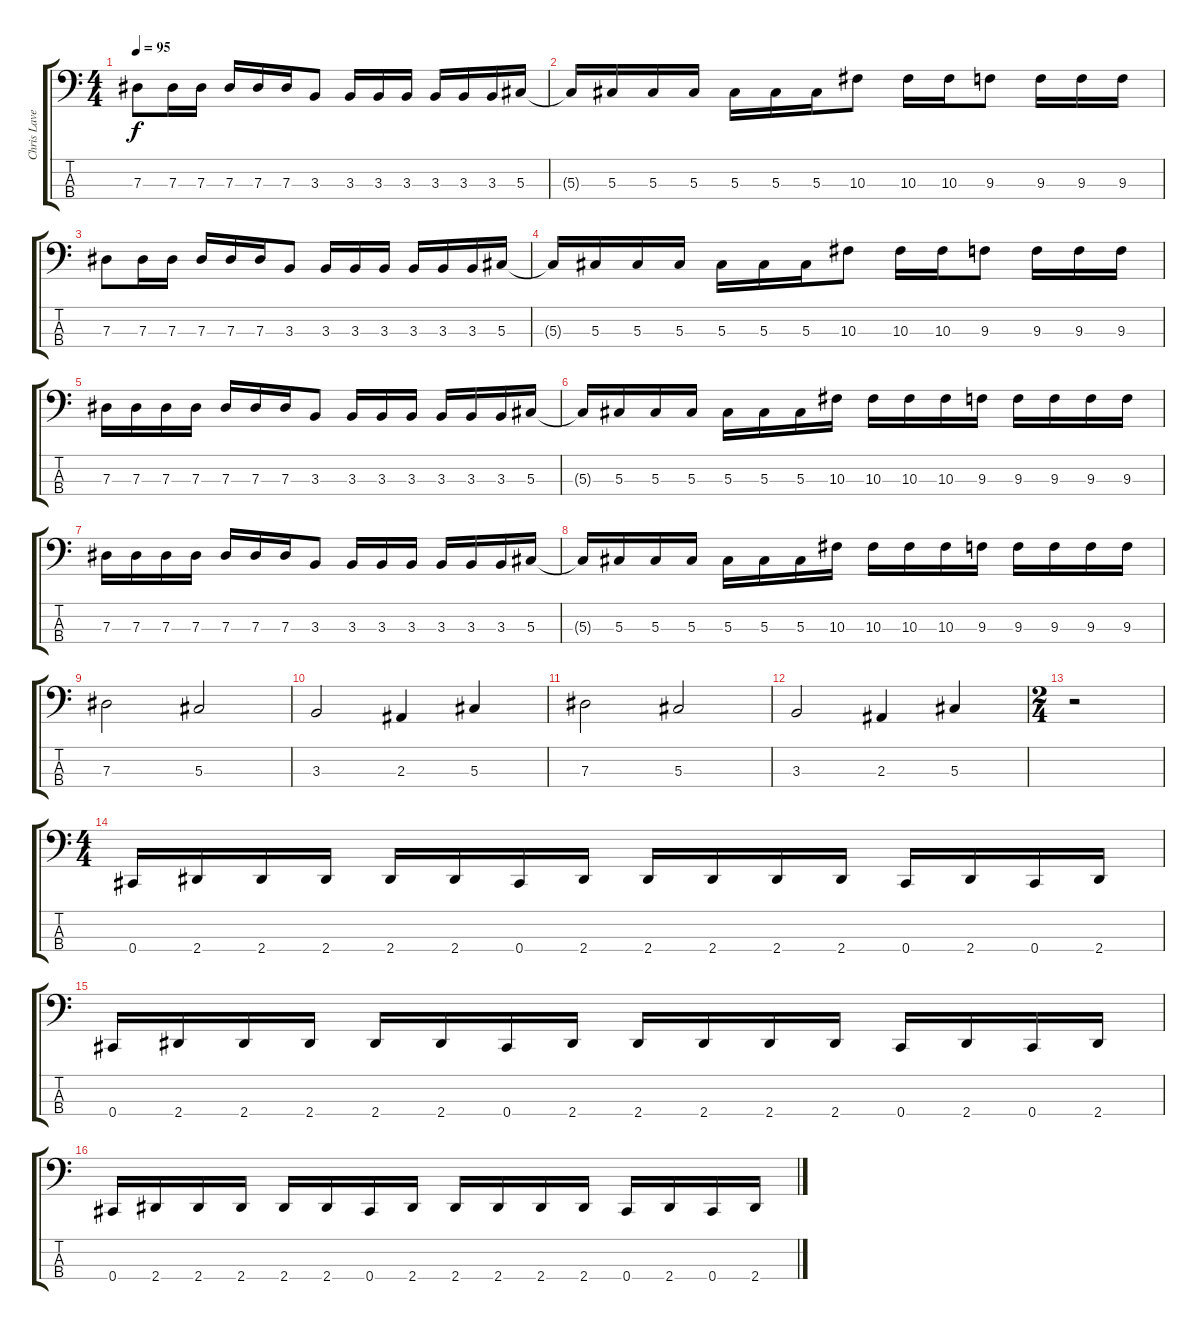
\track ("Chris Lavery (Bass)" "Chris Lave") {instrument electricbasspick}
\staff {score tabs}
\tuning (Gb2 Db2 Ab1 Db1) {hide}
\ts (4 4)
\tempo 95
\clef f4
\ks c
7.3.8{dy f} 7.3.16 7.3.16 7.3.16 7.3.16 7.3.16 3.3.8 3.3.16 3.3.16 3.3.16 3.3.16 3.3.16 3.3.16 5.3.16 |
5.3{t}.16 5.3.16 5.3.16 5.3.16 5.3.16 5.3.16 5.3.16 10.3.8 10.3.16 10.3.16 9.3.8 9.3.16 9.3.16 9.3.16 |
7.3.8 7.3.16 7.3.16 7.3.16 7.3.16 7.3.16 3.3.8 3.3.16 3.3.16 3.3.16 3.3.16 3.3.16 3.3.16 5.3.16 |
5.3{t}.16 5.3.16 5.3.16 5.3.16 5.3.16 5.3.16 5.3.16 10.3.8 10.3.16 10.3.16 9.3.8 9.3.16 9.3.16 9.3.16 |
7.3.16 7.3.16 7.3.16 7.3.16 7.3.16 7.3.16 7.3.16 3.3.8 3.3.16 3.3.16 3.3.16 3.3.16 3.3.16 3.3.16 5.3.16 |
5.3{t}.16 5.3.16 5.3.16 5.3.16 5.3.16 5.3.16 5.3.16 10.3.16 10.3.16 10.3.16 10.3.16 9.3.16 9.3.16 9.3.16 9.3.16 9.3.16 |
7.3.16 7.3.16 7.3.16 7.3.16 7.3.16 7.3.16 7.3.16 3.3.8 3.3.16 3.3.16 3.3.16 3.3.16 3.3.16 3.3.16 5.3.16 |
5.3{t}.16 5.3.16 5.3.16 5.3.16 5.3.16 5.3.16 5.3.16 10.3.16 10.3.16 10.3.16 10.3.16 9.3.16 9.3.16 9.3.16 9.3.16 9.3.16 |
7.3.2 5.3.2 |
3.3.2 2.3.4 5.3.4 |
7.3.2 5.3.2 |
3.3.2 2.3.4 5.3.4 |
\ts (2 4)
r.2 |
\ts (4 4)
0.4.16 2.4.16 2.4.16 2.4.16 2.4.16 2.4.16 0.4.16 2.4.16 2.4.16 2.4.16 2.4.16 2.4.16 0.4.16 2.4.16 0.4.16 2.4.16 |
0.4.16 2.4.16 2.4.16 2.4.16 2.4.16 2.4.16 0.4.16 2.4.16 2.4.16 2.4.16 2.4.16 2.4.16 0.4.16 2.4.16 0.4.16 2.4.16 |
0.4.16 2.4.16 2.4.16 2.4.16 2.4.16 2.4.16 0.4.16 2.4.16 2.4.16 2.4.16 2.4.16 2.4.16 0.4.16 2.4.16 0.4.16 2.4.16
